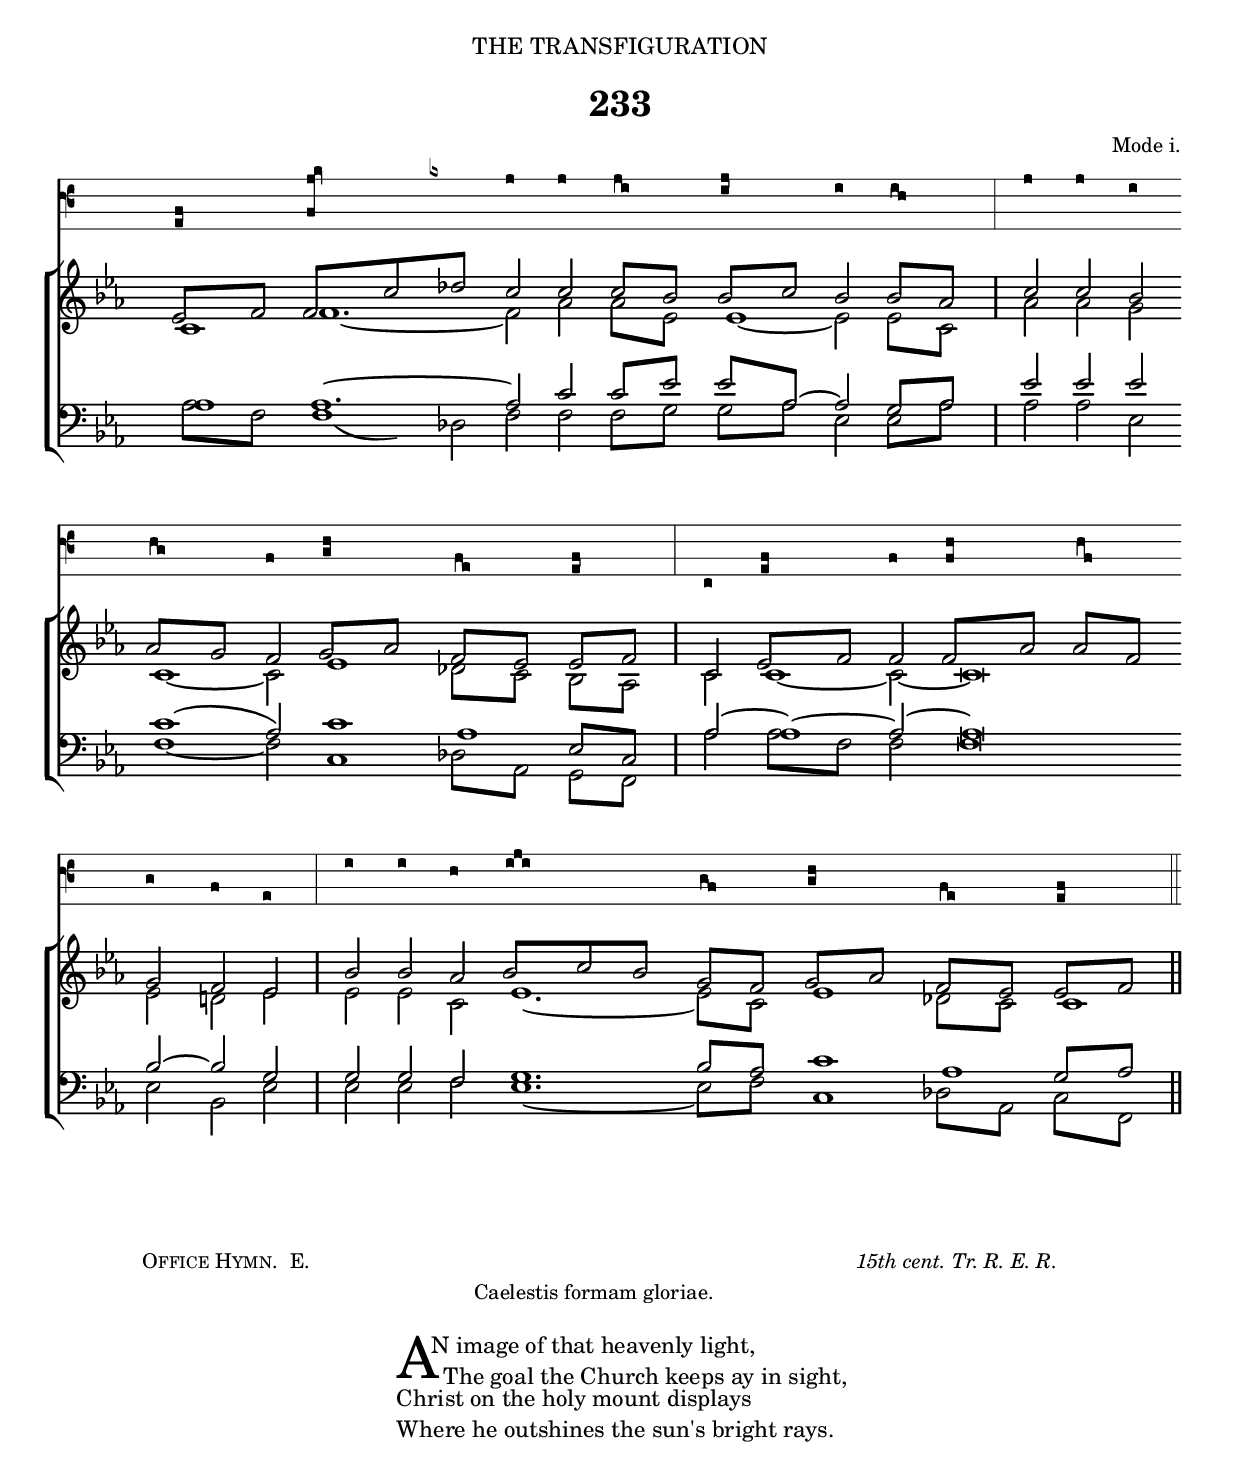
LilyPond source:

%%% 364.png
%%% Hymn 233
%%% Version 1


\version "2.10"

\include "gregorian-init.ly"

\header {
  dedication = \markup {  \center-align { "THE TRANSFIGURATION"
	\hspace #0.1 }}	

  title = "233"
  
  arranger = \markup { \small { "Mode i." }}
  
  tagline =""
}

%%%%%%%%%%%%%%%% Macros

%% macro settings for stemless long note which is 2x duration of regular white note    
ln = {\once \override NoteHead #'duration-log = #0 
           \once \override Stem #'stencil = ##f
           \once \override NoteColumn #'force-hshift = #0.4 }

%% a second set of macro settings for stemless long notes ( 2x duration of regular white note )
%% this one uses X-offset instead of force-hshift.
%% All long notes are offset slightly to the right with respect to any beamed notes which 
%% they are aligned with.  Normally, this is done with force-hshift.  
%% However, when 2 long notes occur one atop the other (i.e. in S + A pats or in T + B parts), then applying force-hshift
%% to both does not work.  Hence one note needs to be moved with the regular force-hshift in the \ln macro above,
%% while the other is moved with X-offset with the macro \lnb
%% In general force-hshift is preferred whenever possible as slurs are adjusted automatically, while X-offset especially
%% when used with a bottom slur often results in a slur starting too far to the left and which then needs manual adjustment. 

lnb = {\once \override NoteHead #'duration-log = #0 
           \once \override Stem #'stencil = ##f
           \once \override NoteHead #'X-offset = #0.8 }

%% macro settings for stemless long note which is 2x duration of regular white note  
%% This one moves the notehead a lot more to avoid note collision

lnc = {\once \override NoteHead #'duration-log = #0 
           \once \override Stem #'stencil = ##f
           \once \override NoteColumn #'force-hshift = #1.6 }

%% settings to generate the double longnotes (breves)

brevenote = { \once \override NoteHead #'duration-log = #-1  
                \once \override NoteColumn #'force-hshift = #0.8 }

%%% same as \brevenote but modified for the same reason as \lnb is modified for \ln		
		
brevenoteb = { \once \override NoteHead #'duration-log = #-1  
                \once \override NoteHead #'X-offset = #1.6 }		
	   		
%%% moves plainsong accidentals leftwards so that they show up more clearly
moveacci = \once \override Accidental #'extra-offset = #'(-1.2 . 0 )

%%% raise or lower ties a little to clear of other notes.

tieraise = \once \override Tie #'extra-offset = #'(0.0 . 1.0) 

tieraiseless = \once \override Tie #'extra-offset = #'(0.0 . 0.5 ) 

tielower = \once \override Tie #'extra-offset = #'(0.0 . -0.6) 

%%%%%%%%%%%%% End of Macro Definitions		
		
%%% plainsong voice

plainsong = \context VaticanaVoice  {  \relative c { 
	\clef "vaticana-fa2"
	\set fontSize = #3
        \key c \major 
  \[ c8 \pes d \] \[ d \pes a' \moveacci \virga bes \] a a \[ a \flexa g \] \[ g \pes a \] g \[ g \flexa f \] \bar "|" a a g \bar "" \break

  \[ f \flexa e \] d \[ e \pes f \] \[ d \flexa c \] \[ c \pes d \] \bar "|" a \[ c \pes d \] d \[ d \pes f \] \[ f \flexa d \] \bar "" \break

  e d c \bar "|" g' g f \[ g a g \] \[ e \flexa d \] \[ e \pes f \] \[ d \flexa c \] \[ c \pes d \] \bar "||"
}}
  
%%% SATB voices

global = {
  \key ees \major 
  \set Staff.midiInstrument = "church organ"
}


soprano = \relative c' {
	\autoBeamOff
  ees8[ f] f[ c' des] c c c[ bes] bes[  c] bes bes[ aes] \bar "|" c c bes \bar "" \break

  aes[ g] f g[ aes] f[ ees] ees[ f] \bar "|" c ees[ f] f f[ aes] aes[ f] \bar "" \break

  g f ees \bar "|" bes' bes aes bes[ c bes] g[ f] g[aes] f[ ees] ees[ f] \bar "||"
}

alto = \relative c' {
	\autoBeamOff	
  \ln c4 \tielower \ln f4. ~ f8 aes aes[ ees] \ln ees4 ~ ees8 ees[ c] \bar "|" aes' aes g \bar "" \break

  \ln c,4 ~ c8 \ln ees4 des8[ c] bes[ aes] \bar "|" c \ln c4 ~ c8 ~ \brevenote c\breve *1/4 \bar "" \break

  ees8 d! ees \bar "|" ees ees c \tielower \ln ees4. ~ ees8[ c] \ln ees4 des8[ c] \ln c4 \bar "||"
}


tenor = \relative c { \clef bass
	\autoBeamOff
  \lnc aes'4 \tieraise \ln aes4. ~ aes8 c c8[ ees] ees[ aes, ~ ] aes g[ aes] \bar "|" ees' ees ees \bar "" \break 

  \ln c4( aes8) \ln c4 \ln aes4 ees8[ c] \bar "|" \tieraise aes' ~ \tieraiseless \lnc aes4 ~ \tieraise aes8 ~ \brevenote aes\breve *1/4 \bar "" \break

  bes8 ~ bes g \bar "|" g g f \ln g4. bes8[ aes] \ln c4 \ln aes4 g8[ aes] \bar "||"
}


bass = \relative c { \clef bass
	\autoBeamOff
  aes'8[ f] \once\override Slur  #'control-points = #'((3.0 . 0.0 ) (4 . -0.8 ) (5.5 . -1.7 ) (9.0 . -1.2 )) \lnb f4 ( des8) f f f[ g] g[ aes] ees ees[ aes] \bar "|" aes aes ees \bar "" \break

  \lnb f4 ~ f8 \lnb c4 des!8[ aes] g[ f] \bar "|" aes' aes[ f] f \brevenoteb f\breve *1/4 \bar "" \break

  ees8 bes ees \bar "|" ees ees f \tielower \lnb ees4. ~ ees8[ f] \lnb c4 des!8[ aes] c[ f,] \bar "||"
}


#(ly:set-option 'point-and-click #f)

\book {

\paper {
 #(set-paper-size "a4")
%% annotate-spacing = ##t
 print-page-number = ##f
 ragged-last-bottom = ##t
 ragged-bottom = ##t
}

\score {	
  <<
  \new VaticanaStaff {\plainsong }
  \new ChoirStaff <<
   \new Staff = "upper" <<
      \context Voice = sopranos {\voiceOne \global \soprano }
      \context Voice = altos {\voiceTwo \global \alto }
                      >> 
   \new Staff = "lower" <<
      \context Voice = tenors {\voiceOne \global \tenor }
      \context Voice = bass {\voiceTwo \global \bass }
	             >> 
		 >>  
  >>

\layout {
	
  ragged-right = ##f
  ragged-last = ##f
  \context { \Score timing = ##f }
  \context { \Score \override TimeSignature #'transparent = ##t }
  \context { \Score \remove "Mark_engraver" }
  \context { \Staff \consists "Mark_engraver" }
  
  % *** Needed to produce beamed minims - which are quavers in disguise
  \context { \Staff \override NoteHead #'duration-log = #1 }
  \context { \Staff \override Stem #'flag-style = #'no-flag }
  
  \context { \VaticanaStaff
           % *** Increases distance between lines of staff  
           \override StaffSymbol #'staff-space = #1.6            
           % *** Changes staff to black instead of default red
           \revert StaffSymbol #'color
           % *** Makes clef bigger       
           \override Clef #'font-size = #3
           % *** Would make ledger lines black, if there were any
           \revert LedgerLineSpanner #'color
           % *** Makes terminal barline visible 
           \override BarLine #'transparent = ##f 
  	   % *** Remove custos
	   \remove Custos_engraver
	   % needed for certain tweaks
	   \consists "Mark_engraver"
           }
     }
} %%% score bracket 

%%% A separate score block to generate the midi minus the plainsong voice
%%% Since minims are quavers in disguise, tempo has to be set accordingly, tempo set to 2=80

\score {	
  \new ChoirStaff <<
   \new Staff = "upper" <<
      \context Voice = sopranos {\voiceOne \global \soprano }
      \context Voice = altos {\voiceTwo \global \alto }
                      >> 
   \new Staff = "lower" <<
      \context Voice = tenors {\voiceOne \global \tenor }
      \context Voice = bass {\voiceTwo \global \bass }
	             >> 
		 >>  

\midi { 
  \context { \Score tempoWholesPerMinute = #(ly:make-moment 80 8) }
       } 
}

\markup "                   "  %%% force blank space before start of lyrics
\markup "                   "
\markup "                   "
\markup "                   "

%%% Lyric titles and attributions

\markup { \hspace #8 \small {  \column { \line {\smallCaps  "Office Hymn."   " E." \hspace #52 \italic "15th cent. Tr. R. E. R." }   
					 \line { \hspace #32 "Caelestis formam gloriae." }
                                         \line { "                    "}
}}}


%%% Lyrics

\markup { \hspace #30 %%add space as necc. to center the column
          \column { %% super column of everything
	              \column { %%verse 1 is a column of 2 lines  
	                  \line { \hspace #2.6 \column { \lower #2.4 \fontsize #8 "A" }   %%Drop Cap goes here
				  \hspace #-1.4    %% adjust this if other letters are too far from Drop Cap
				  \column  { \raise #0.0 "N image of that heavenly light,"
			                                 "  The goal the Church keeps ay in sight," } }     
	                  \line {  \hspace #2.5  %%adjust hspace until this line left edge is flush with Drop Cap
				   \lower  #1.56  %%adjust this until the line spacing looks right
				   \column {   
					   "Christ on the holy mount displays"
					   "Where he outshines the sun's bright rays."

			  		}} 
			         } %%% finish verse 1

	  } %%% end super column
}

%%fake score block to occupy space and force a pagebreak.  Can't think of a better way of doing this.
\score{
	{s4 }
\header { breakbefore = ##f piece = ##f opus = ##f tagline = ##f }
\layout{	
	\context { \Staff
		\remove Time_signature_engraver
		\remove Key_engraver
		\remove Clef_engraver
		\remove Staff_symbol_engraver
}}}

%%% Second page
%%% Continuation of lyrics

\markup { \hspace #30 %%add space as necc. to center the column
          \column { %% super column of everything				 	 
		        \hspace #1  % adds vertical spacing between verses  
			   \line { "2  "
			   \column {	     
				   "Let every age proclaimer be"
				   "How, on this day, the chosen three"
				   "With Moses and Elias heard"
				   "The Lord speak many a gracious word."
				   "                " %%% adds vertical spacing between verses
			}}
			 \line { "3  "
			\column {	 
				"As witnesses to grace are nigh"
				"Those twain, the Law and Prophecy;"
				"And to the Son, from out the cloud,"
				"The Father's record thunders loud."
				   "                " %%% adds vertical spacing between verses
			 }}	   
			\line { "4  "
			\column {	     
				"With garments whiter than the snows,"
				"And shining face, Lord Jesus shows"
				"What glory for those saints shall be"
				"Who joy in God with piety."
				   "                " %%% adds vertical spacing between verses
			}}
			\line { "5  "
			\column {	     
				"The vision and the mystery"
				"Make faithful hearts beat quick and high,"
				"So on this solemn day of days"
				"The cry goes up of prayer and praise."
				   "                " %%% adds vertical spacing between verses
			}}
           		\line { "6. "
			   \column {	     
				   "O God the Father, God the Son,"
				   "And Holy Spirit, Three in One,"
				   "Vouchsafe to bring us, by thy grace,"
				   "To see thy glory face to face.      Amen."
			}}
	  } %%% end supercolumn
} %%% end markup	  


%%% Amen score block

\score {  	
  <<
    <<
  \new VaticanaStaff <<
  \context VaticanaVoice = "plainsongamen"  {  \relative c { 	  
	\set Score.timing = ##f
	\override Staff.Clef #'#'font-size = #3
	\clef "vaticana-fa2"
	\set fontSize = #3
	\override Staff.StaffSymbol #'staff-space = #1.6
	 
        \[ d8 \pes e8 \]   \[
	    \override NoteHead #'extra-offset = #'(0.0 . -0.1 ) d8 
            \override NoteHead #'extra-offset = #'(-0.38 . 0.0 ) \flexa  c8 \pes 
            \override NoteHead #'extra-offset = #'(0.02 . 0.05) d8 \] }} 
                    >> 
 \new Lyrics = "lyrics" { s1 }
 \new ChoirStaff
   <<
   \context Staff = upper \with {  fontSize = #-3  \override StaffSymbol #'staff-space = #(magstep -2) } 
                              << 
	\context Voice = "sopranos" { \relative c' { 
	                                              \clef treble \global
	                                              \voiceOne f8[ g] f8[ ees8 f8] \bar "||" }}
	\context Voice = "altos"    { \relative c' { 
	                                              \global
	                                              \voiceTwo  c8[ ees] des \ln c4 \bar "||" }}
	                      >>
	\context Staff = lower \with { fontSize = #-3  \override StaffSymbol #'staff-space = #(magstep -2) } 
	                      <<
	\context Voice = "tenors" { \relative c { 
		                                  \clef bass  \global
	                                          \voiceThree  aes'8[ c] \ln aes4.  \bar "||" }}
	\context Voice = "basses" { \relative c { 
	                                          \clef bass  \global
						  \voiceFour f8[ c8] des!8[ aes8 f8] \bar "||" }}
			        >> 
   >>
  \context Lyrics = "lyrics" \lyricsto "sopranos" { \override LyricText #'font-size = #-1  "  A   " -- _ "   men." }
  >>
>>

\header { breakbefore = ##f piece = " " opus = " " }

\layout {
     indent = 13\cm
     raggedright = ##t
     packed = ##f
     \context { \Score \override TimeSignature #'transparent = ##t }
     \context { \Score \override SeparationItem #'padding = #2 }
     \context { \Staff \override VerticalAxisGroup #'minimum-Y-extent = #'( -5 . 4) }
     \context { \Score \remove "Bar_number_engraver"
		timing = ##f 
              }
     \context { \Staff \override NoteHead #'duration-log = #1 }
     \context { \Staff \override Stem #'flag-style = #'no-flag }
     \context { \VaticanaStaff %%customize vaticana staff context 
	          \revert StaffSymbol #'color
		  \revert LedgerLineSpanner #'color
		  \override BarLine #'transparent = ##f 
		  \remove Custos_engraver
 	} 
} 

}

%%% Separate score block for Amen midi minus plainsong voice
%%% Since the minims are quavers in disguise, the tempo has to be adjusted accordingly. A tempo of 2=80 is set.

\score {  	
 \new ChoirStaff
   <<
   \context Staff = upper \with {  fontSize = #-3  \override StaffSymbol #'staff-space = #(magstep -2) } 
                              << 
	\context Voice = "sopranos" { \relative c' { 
	                                              \clef treble \global
	                                              \voiceOne f8[ g] f8[ ees8 f8] \bar "||" }}
	\context Voice = "altos"    { \relative c' { 
	                                              \global
	                                              \voiceTwo  c8[ ees] des \ln c4 \bar "||" }}
	                      >>
	\context Staff = lower \with { fontSize = #-3  \override StaffSymbol #'staff-space = #(magstep -2) } 
	                      <<
	\context Voice = "tenors" { \relative c { 
		                                  \clef bass  \global
	                                          \voiceThree  aes'8[ c] \ln aes4. \bar "||" }}
	\context Voice = "basses" { \relative c { 
	                                          \clef bass  \global
						  \voiceFour f8[ c8] des!8[ aes8 f8] \bar "||" }}
			        >> 
   >>
   
\midi {  
   \context { \Score tempoWholesPerMinute = #(ly:make-moment 80 8) } }
      }
   	

} %% book bracket

